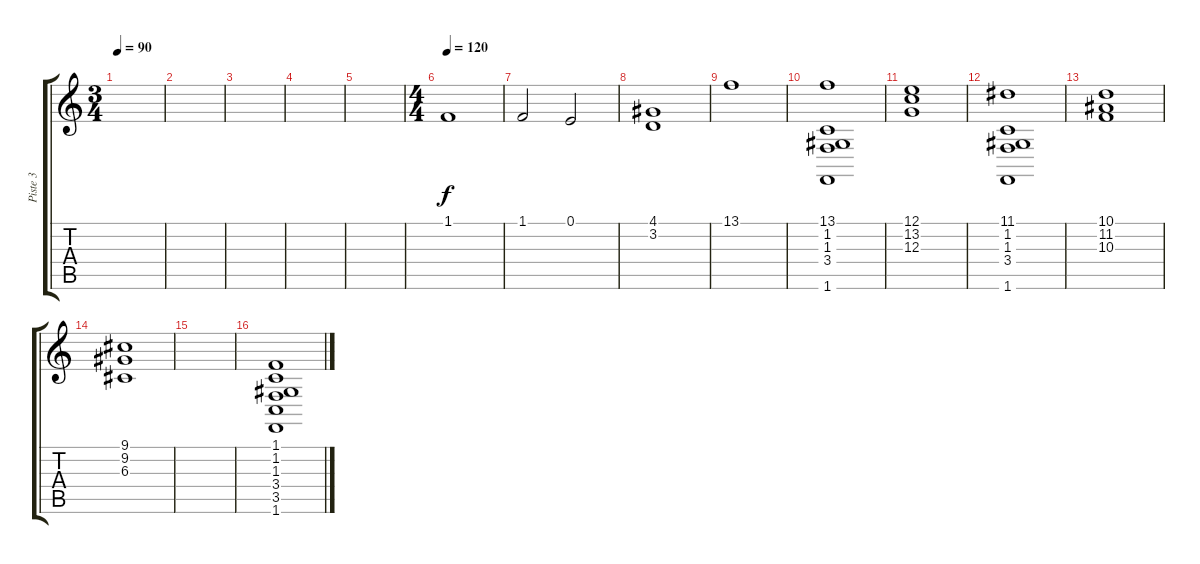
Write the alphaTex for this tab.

\track ("Piste 3" "Piste 3") {instrument orchestrahit}
\staff {score tabs}
\tuning (E4 B3 G3 D3 A2 E2) {hide}
\ts (3 4)
\tempo 90
\clef g2
\ks c
|
|
|
|
|
\ts (4 4)
\tempo 120
1.1.1 |
1.1.2 0.1.2 |
(4.1 3.2).1 |
13.1.1 |
(13.1 1.2 1.3 3.4 1.6).1 |
(12.1 13.2 12.3).1 |
(11.1 1.2 1.3 3.4 1.6).1 |
(10.1 11.2 10.3).1 |
(9.1 9.2 6.3).1 |
|
(1.1 1.2 1.3 3.4 3.5 1.6).1
